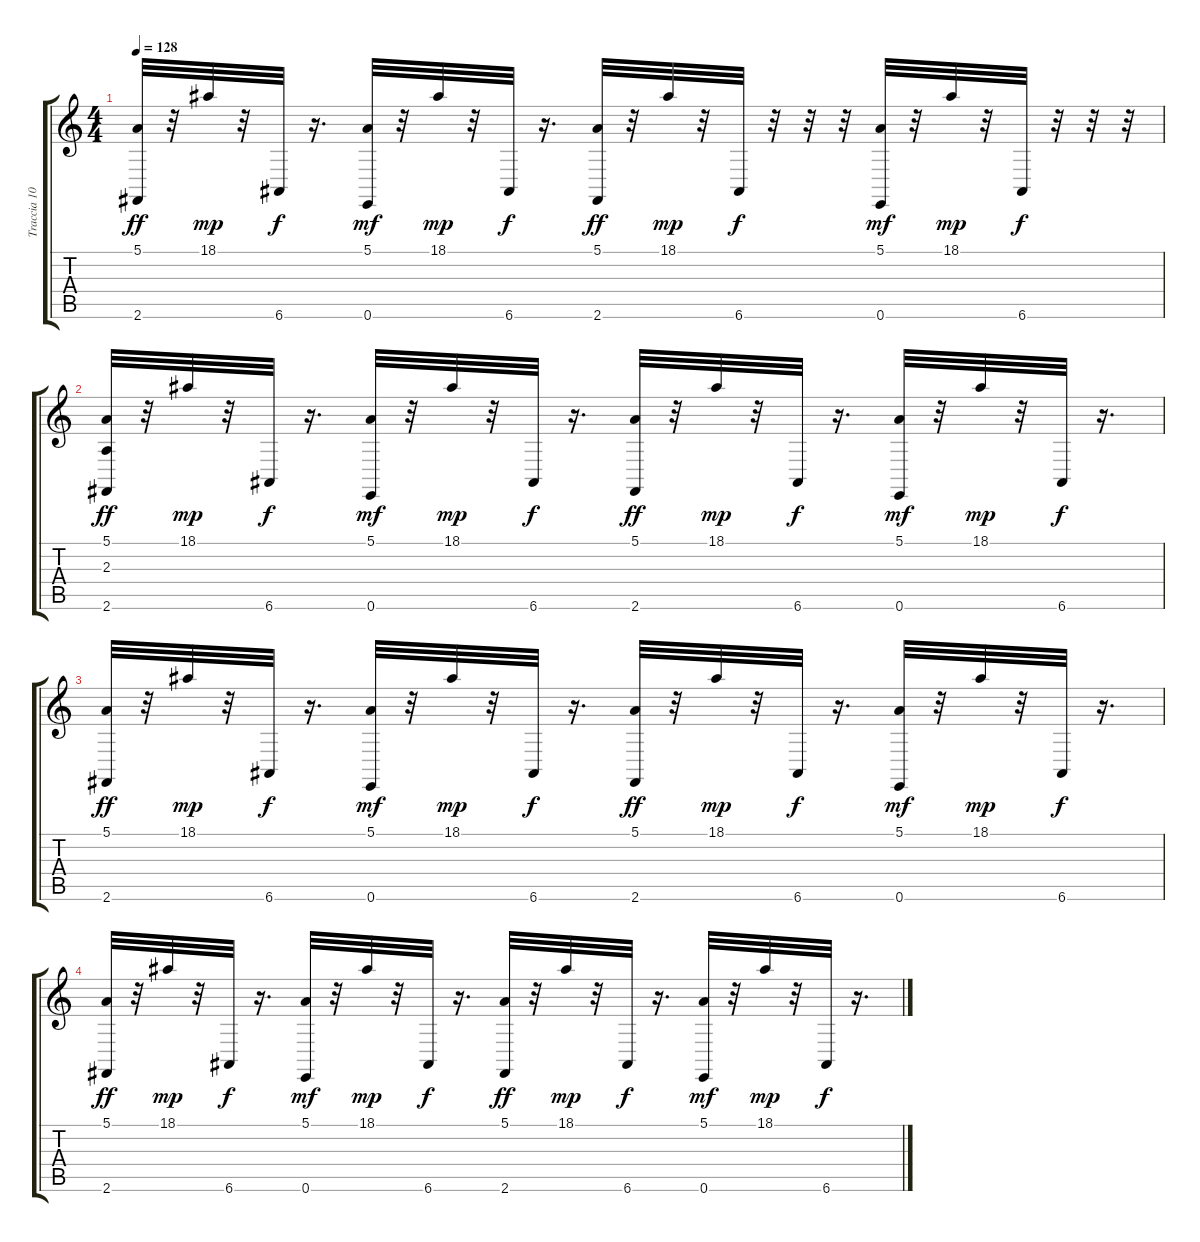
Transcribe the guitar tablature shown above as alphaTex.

\track ("Traccia 10" "Traccia 10") {instrument acousticgrandpiano}
\staff {score tabs}
\tuning (E4 B3 G3 D3 A2 E2) {hide}
\ts (4 4)
\tempo 128
\clef g2
\ks c
(5.1 2.6).32{dy ff} r.32 18.1.32{dy mp} r.32 6.6.32{dy f} r.16{d} (5.1 0.6).32{dy mf} r.32 18.1.32{dy mp} r.32 6.6.32{dy f} r.16{d} (5.1 2.6).32{dy ff} r.32 18.1.32{dy mp} r.32 6.6.32{dy f} r.32 r.32 r.32 (5.1 0.6).32{dy mf} r.32 18.1.32{dy mp} r.32 6.6.32{dy f} r.32 r.32 r.32 |
(5.1 2.3 2.6).32{dy ff} r.32 18.1.32{dy mp} r.32 6.6.32{dy f} r.16{d} (5.1 0.6).32{dy mf} r.32 18.1.32{dy mp} r.32 6.6.32{dy f} r.16{d} (5.1 2.6).32{dy ff} r.32 18.1.32{dy mp} r.32 6.6.32{dy f} r.16{d} (5.1 0.6).32{dy mf} r.32 18.1.32{dy mp} r.32 6.6.32{dy f} r.16{d} |
(5.1 2.6).32{dy ff} r.32 18.1.32{dy mp} r.32 6.6.32{dy f} r.16{d} (5.1 0.6).32{dy mf} r.32 18.1.32{dy mp} r.32 6.6.32{dy f} r.16{d} (5.1 2.6).32{dy ff} r.32 18.1.32{dy mp} r.32 6.6.32{dy f} r.16{d} (5.1 0.6).32{dy mf} r.32 18.1.32{dy mp} r.32 6.6.32{dy f} r.16{d} |
(5.1 2.6).32{dy ff} r.32 18.1.32{dy mp} r.32 6.6.32{dy f} r.16{d} (5.1 0.6).32{dy mf} r.32 18.1.32{dy mp} r.32 6.6.32{dy f} r.16{d} (5.1 2.6).32{dy ff} r.32 18.1.32{dy mp} r.32 6.6.32{dy f} r.16{d} (5.1 0.6).32{dy mf} r.32 18.1.32{dy mp} r.32 6.6.32{dy f} r.16{d}
